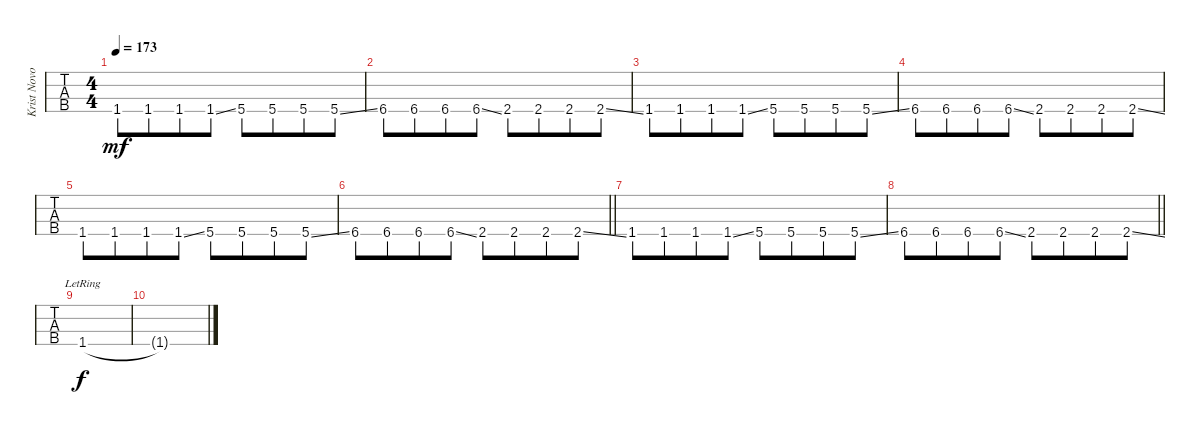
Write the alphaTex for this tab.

\track ("Krist Novoselic" "Krist Novo") {instrument electricbasspick}
\staff {tabs}
\tuning (G2 D2 A1 E1) {hide}
\ts (4 4)
\tempo 173
\clef f4
\ks c
1.4.8{dy mf} 1.4.8{beam merge} 1.4.8 1.4{ss}.8 5.4.8 5.4.8{beam merge} 5.4.8 5.4{ss}.8 |
6.4.8 6.4.8{beam merge} 6.4.8 6.4{ss}.8 2.4.8 2.4.8{beam merge} 2.4.8 2.4{ss}.8 |
1.4.8 1.4.8{beam merge} 1.4.8 1.4{ss}.8 5.4.8 5.4.8{beam merge} 5.4.8 5.4{ss}.8 |
6.4.8 6.4.8{beam merge} 6.4.8 6.4{ss}.8 2.4.8 2.4.8{beam merge} 2.4.8 2.4{ss}.8 |
1.4.8 1.4.8{beam merge} 1.4.8 1.4{ss}.8 5.4.8 5.4.8{beam merge} 5.4.8 5.4{ss}.8 |
\barLineRight lightlight
6.4.8 6.4.8{beam merge} 6.4.8 6.4{ss}.8 2.4.8 2.4.8{beam merge} 2.4.8 2.4{ss}.8 |
1.4.8 1.4.8{beam merge} 1.4.8 1.4{ss}.8 5.4.8 5.4.8{beam merge} 5.4.8 5.4{ss}.8 |
\barLineRight lightlight
6.4.8 6.4.8{beam merge} 6.4.8 6.4{ss}.8 2.4.8 2.4.8{beam merge} 2.4.8 2.4{ss}.8 |
1.4{lr}.1{dy f} |
1.4{t}.1
